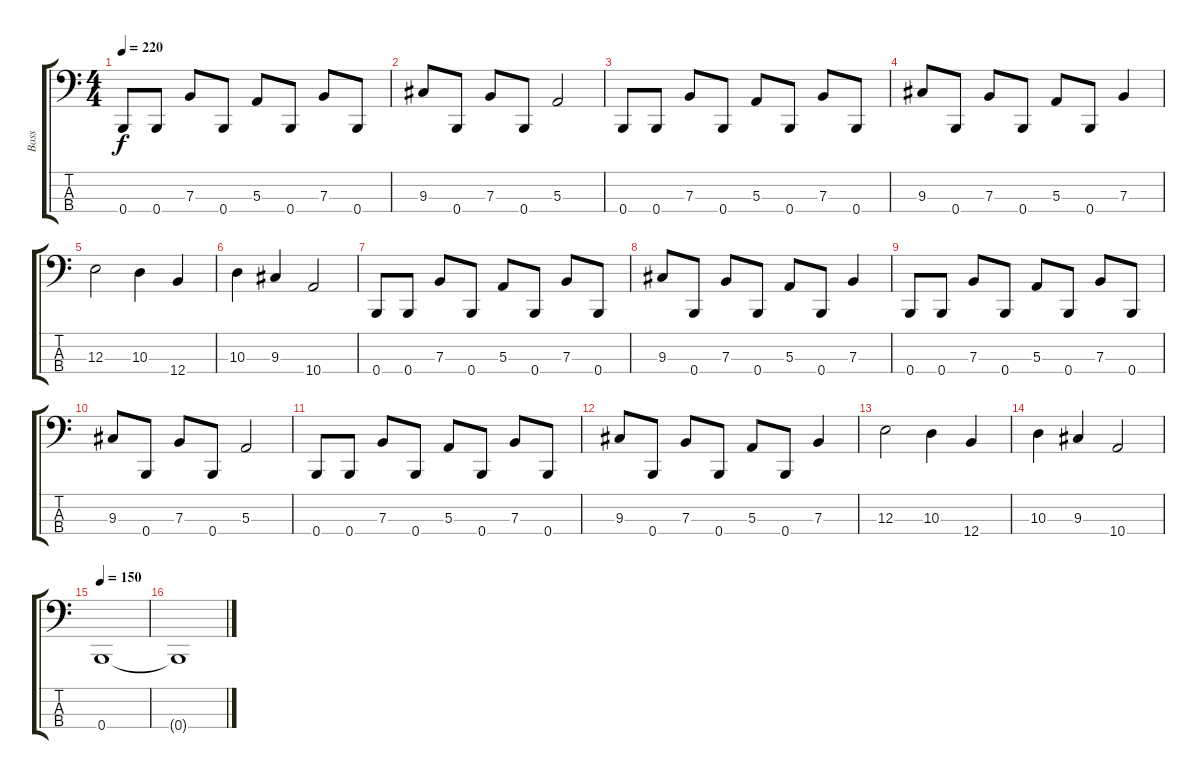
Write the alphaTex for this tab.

\track ("Bass" "Bass") {instrument electricbasspick}
\staff {score tabs}
\tuning (D2 A1 E1 B0) {hide}
\ts (4 4)
\tempo 220
\clef f4
\ks c
0.4.8{dy f} 0.4.8 7.3.8 0.4.8 5.3.8 0.4.8 7.3.8 0.4.8 |
9.3.8 0.4.8 7.3.8 0.4.8 5.3.2 |
0.4.8 0.4.8 7.3.8 0.4.8 5.3.8 0.4.8 7.3.8 0.4.8 |
9.3.8 0.4.8 7.3.8 0.4.8 5.3.8 0.4.8 7.3.4 |
12.3.2 10.3.4 12.4.4 |
10.3.4 9.3.4 10.4.2 |
0.4.8 0.4.8 7.3.8 0.4.8 5.3.8 0.4.8 7.3.8 0.4.8 |
9.3.8 0.4.8 7.3.8 0.4.8 5.3.8 0.4.8 7.3.4 |
0.4.8 0.4.8 7.3.8 0.4.8 5.3.8 0.4.8 7.3.8 0.4.8 |
9.3.8 0.4.8 7.3.8 0.4.8 5.3.2 |
0.4.8 0.4.8 7.3.8 0.4.8 5.3.8 0.4.8 7.3.8 0.4.8 |
9.3.8 0.4.8 7.3.8 0.4.8 5.3.8 0.4.8 7.3.4 |
12.3.2 10.3.4 12.4.4 |
10.3.4 9.3.4 10.4.2 |
\tempo 150
0.4.1 |
0.4{t}.1
